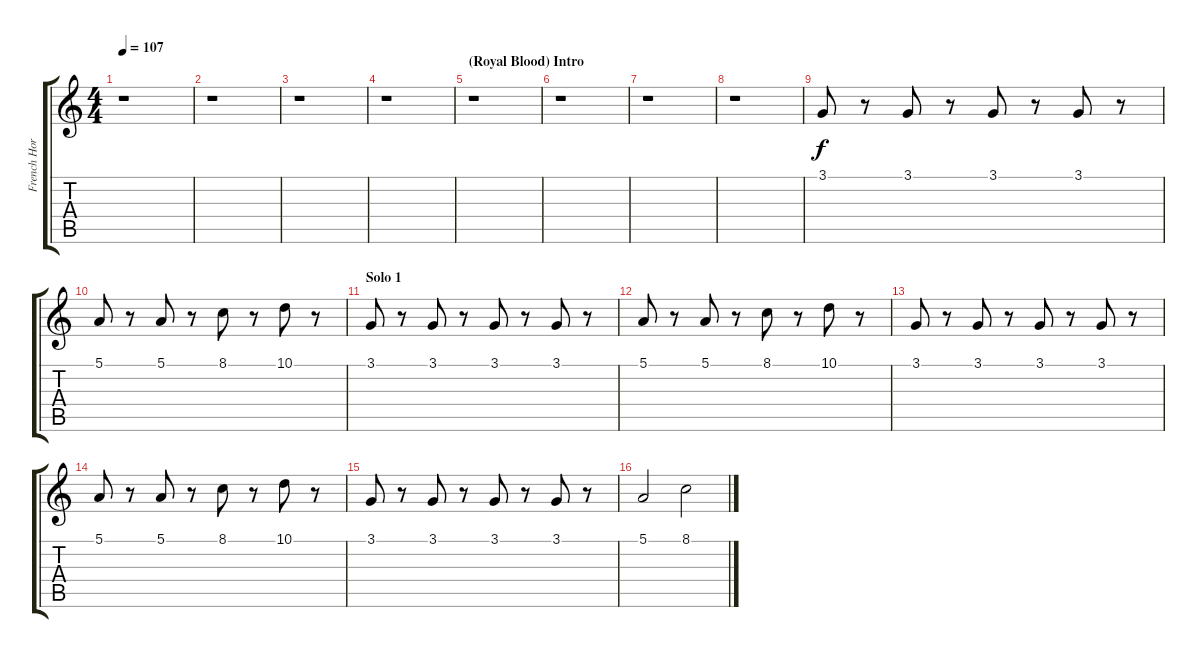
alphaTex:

\track ("French Horn" "French Hor") {instrument frenchhorn}
\staff {score tabs}
\tuning (E4 B3 G3 D3 A2 E2) {hide}
\ts (4 4)
\tempo 107
\clef g2
\ks c
r.1{dy f} |
r.1 |
r.1 |
r.1 |
\section ("" "(Royal Blood) Intro")
r.1 |
r.1 |
r.1 |
r.1 |
3.1.8 r.8 3.1.8 r.8 3.1.8 r.8 3.1.8 r.8 |
5.1.8 r.8 5.1.8 r.8 8.1.8 r.8 10.1.8 r.8 |
\section ("" "Solo 1")
3.1.8 r.8 3.1.8 r.8 3.1.8 r.8 3.1.8 r.8 |
5.1.8 r.8 5.1.8 r.8 8.1.8 r.8 10.1.8 r.8 |
3.1.8 r.8 3.1.8 r.8 3.1.8 r.8 3.1.8 r.8 |
5.1.8 r.8 5.1.8 r.8 8.1.8 r.8 10.1.8 r.8 |
3.1.8 r.8 3.1.8 r.8 3.1.8 r.8 3.1.8 r.8 |
5.1.2 8.1.2
